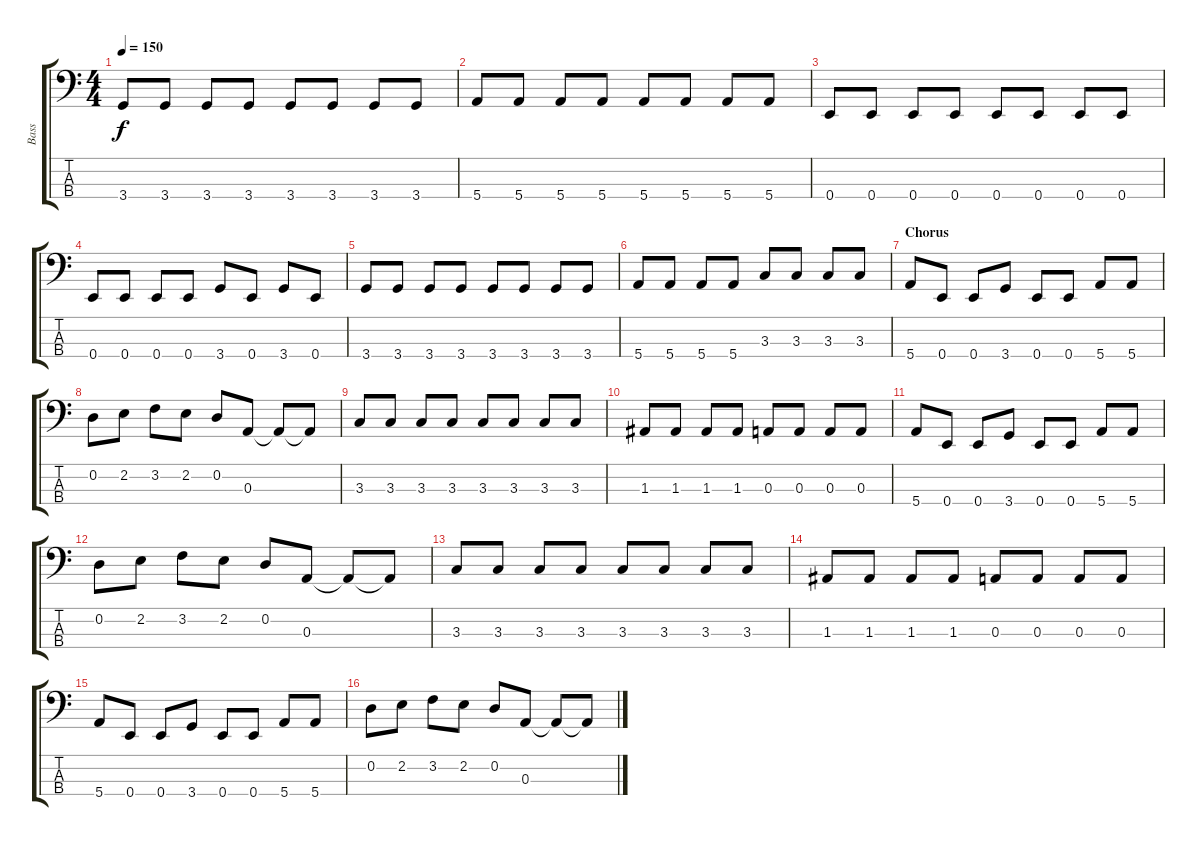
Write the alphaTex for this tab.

\track ("Bass" "Bass") {instrument electricbassfinger}
\staff {score tabs}
\tuning (G2 D2 A1 E1) {hide}
\ts (4 4)
\tempo 150
\clef f4
\ks c
3.4.8{dy f} 3.4.8 3.4.8 3.4.8 3.4.8 3.4.8 3.4.8 3.4.8 |
5.4.8 5.4.8 5.4.8 5.4.8 5.4.8 5.4.8 5.4.8 5.4.8 |
0.4.8 0.4.8 0.4.8 0.4.8 0.4.8 0.4.8 0.4.8 0.4.8 |
0.4.8 0.4.8 0.4.8 0.4.8 3.4.8 0.4.8 3.4.8 0.4.8 |
3.4.8 3.4.8 3.4.8 3.4.8 3.4.8 3.4.8 3.4.8 3.4.8 |
5.4.8 5.4.8 5.4.8 5.4.8 3.3.8 3.3.8 3.3.8 3.3.8 |
\section ("" "Chorus")
5.4.8 0.4.8 0.4.8 3.4.8 0.4.8 0.4.8 5.4.8 5.4.8 |
0.2.8 2.2.8 3.2.8 2.2.8 0.2.8 0.3.8 0.3{t}.8 0.3{t}.8 |
3.3.8 3.3.8 3.3.8 3.3.8 3.3.8 3.3.8 3.3.8 3.3.8 |
1.3.8 1.3.8 1.3.8 1.3.8 0.3.8 0.3.8 0.3.8 0.3.8 |
5.4.8 0.4.8 0.4.8 3.4.8 0.4.8 0.4.8 5.4.8 5.4.8 |
0.2.8 2.2.8 3.2.8 2.2.8 0.2.8 0.3.8 0.3{t}.8 0.3{t}.8 |
3.3.8 3.3.8 3.3.8 3.3.8 3.3.8 3.3.8 3.3.8 3.3.8 |
1.3.8 1.3.8 1.3.8 1.3.8 0.3.8 0.3.8 0.3.8 0.3.8 |
5.4.8 0.4.8 0.4.8 3.4.8 0.4.8 0.4.8 5.4.8 5.4.8 |
0.2.8 2.2.8 3.2.8 2.2.8 0.2.8 0.3.8 0.3{t}.8 0.3{t}.8
